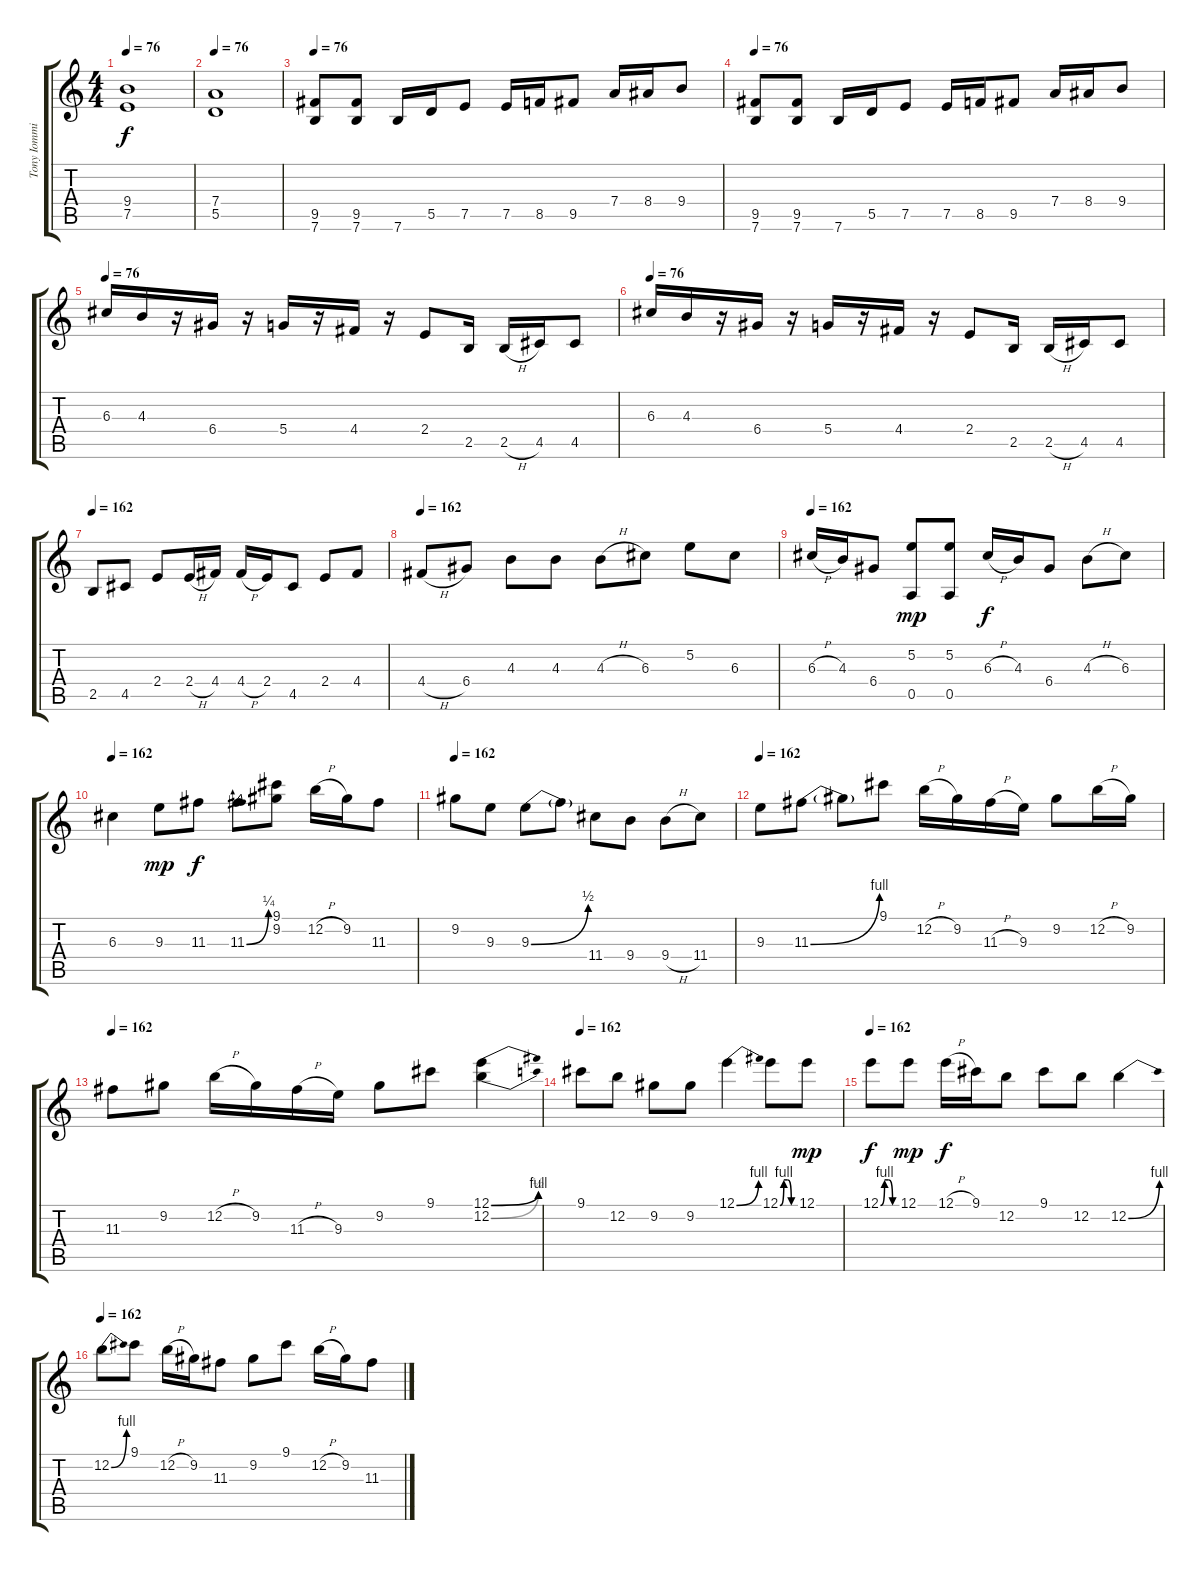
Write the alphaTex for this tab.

\track ("Tony Iommi" "Tony Iommi") {instrument distortionguitar}
\staff {score tabs}
\tuning (E4 B3 G3 D3 A2 E2) {hide}
\ts (4 4)
\tempo 76
\clef g2
\ks c
(9.4 7.5).1{dy f} |
\tempo 76
(7.4 5.5).1 |
\tempo 76
(9.5 7.6).8 (9.5 7.6).8 7.6.16 5.5.16 7.5.8 7.5.16 8.5.16 9.5.8 7.4.16 8.4.16 9.4.8 |
\tempo 76
(9.5 7.6).8 (9.5 7.6).8 7.6.16 5.5.16 7.5.8 7.5.16 8.5.16 9.5.8 7.4.16 8.4.16 9.4.8 |
\tempo 76
6.3.16 4.3.16 r.16 6.4.16 r.16 5.4.16 r.16 4.4.16 r.16 2.4.8 2.5.16 2.5{h}.16 4.5.16 4.5.8 |
\tempo 76
6.3.16 4.3.16 r.16 6.4.16 r.16 5.4.16 r.16 4.4.16 r.16 2.4.8 2.5.16 2.5{h}.16 4.5.16 4.5.8 |
\tempo 162
2.5.8 4.5.8 2.4.8 2.4{h}.16 4.4.16 4.4{h}.16 2.4.16 4.5.8 2.4.8 4.4.8 |
\tempo 162
4.4{h}.8 6.4.8 4.3.8 4.3.8 4.3{h}.8 6.3.8 5.2.8 6.3.8 |
\tempo 162
6.3{h}.16 4.3.16 6.4.8 (5.2 0.5).8{dy mp} (5.2 0.5).8 6.3{h}.16{dy f} 4.3.16 6.4.8 4.3{h}.8 6.3.8 |
\tempo 162
6.3.4 9.3.8{dy mp} 11.3.8{dy f} 11.3{be (bend 0 0 60 1)}.8 (9.1 9.2).8 12.2{h}.16 9.2.16 11.3.8 |
\tempo 162
9.2.8 9.3.8 9.3{be (bend 0 0 60 2)}.8 9.3{t}.8 11.4.8 9.4.8 9.4{h}.8 11.4.8 |
\tempo 162
9.3.8 11.3{be (bend 0 0 60 4)}.8 11.3{t}.8 9.1.8 12.2{h}.16 9.2.16 11.3{h}.16 9.3.16 9.2.8 12.2{h}.16 9.2.16 |
\tempo 162
11.3.8 9.2.8 12.2{h}.16 9.2.16 11.3{h}.16 9.3.16 9.2.8 9.1.8 (12.1{be (bend 0 0 60 4)} 12.2{be (bend 0 0 60 2)}).4 |
\tempo 162
9.1.8 12.2.8 9.2.8 9.2.8 12.1{be (bend 0 0 60 4)}.4 12.1{be (custom 0 0 15 4 30 4 45 0 60 0)}.8 12.1.8{dy mp} |
\tempo 162
12.1{be (custom 0 0 15 4 30 4 45 0 60 0)}.8{dy f} 12.1.8{dy mp} 12.1{h}.16{dy f} 9.1.16 12.2.8 9.1.8 12.2.8 12.2{be (bend 0 0 60 4)}.4 |
\tempo 162
12.2{be (bend 0 0 60 4)}.8 9.1.8 12.2{h}.16 9.2.16 11.3.8 9.2.8 9.1.8 12.2{h}.16 9.2.16 11.3.8
